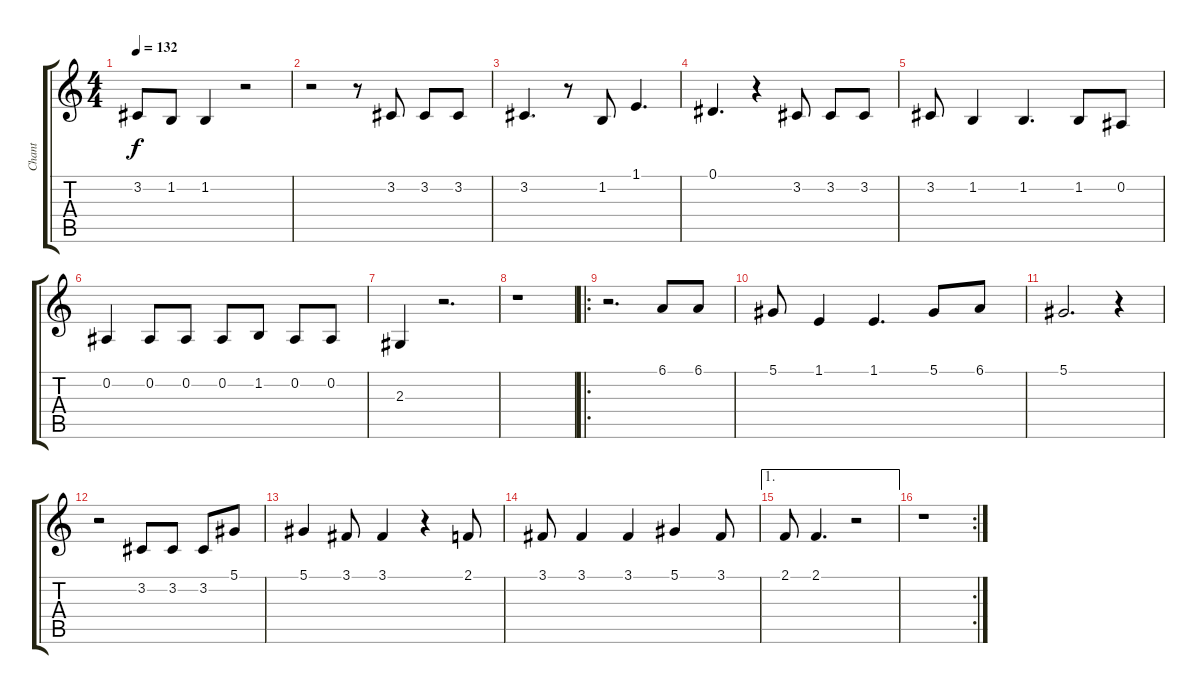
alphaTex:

\track ("Chant" "Chant") {instrument clarinet}
\staff {score tabs}
\tuning (Eb4 Bb3 Gb3 Db3 Ab2 Db2) {hide}
\ts (4 4)
\tempo 132
\clef g2
\ks c
3.2.8{dy f} 1.2.8 1.2.4 r.2 |
r.2 r.8 3.2.8 3.2.8 3.2.8 |
3.2.4{d} r.8 1.2.8 1.1.4{d} |
0.1.4{d} r.4 3.2.8 3.2.8 3.2.8 |
3.2.8 1.2.4 1.2.4{d} 1.2.8 0.2.8 |
0.2.4 0.2.8 0.2.8 0.2.8 1.2.8 0.2.8 0.2.8 |
2.3.4 r.2{d} |
r.1 |
\ro
r.2{d} 6.1.8 6.1.8 |
5.1.8 1.1.4 1.1.4{d} 5.1.8 6.1.8 |
5.1.2{d} r.4 |
r.2 3.2.8 3.2.8 3.2.8 5.1.8 |
5.1.4 3.1.8 3.1.4 r.4 2.1.8 |
3.1.8 3.1.4 3.1.4 5.1.4 3.1.8 |
\ae 1
2.1.8 2.1.4{d} r.2 |
\rc 2
r.1
